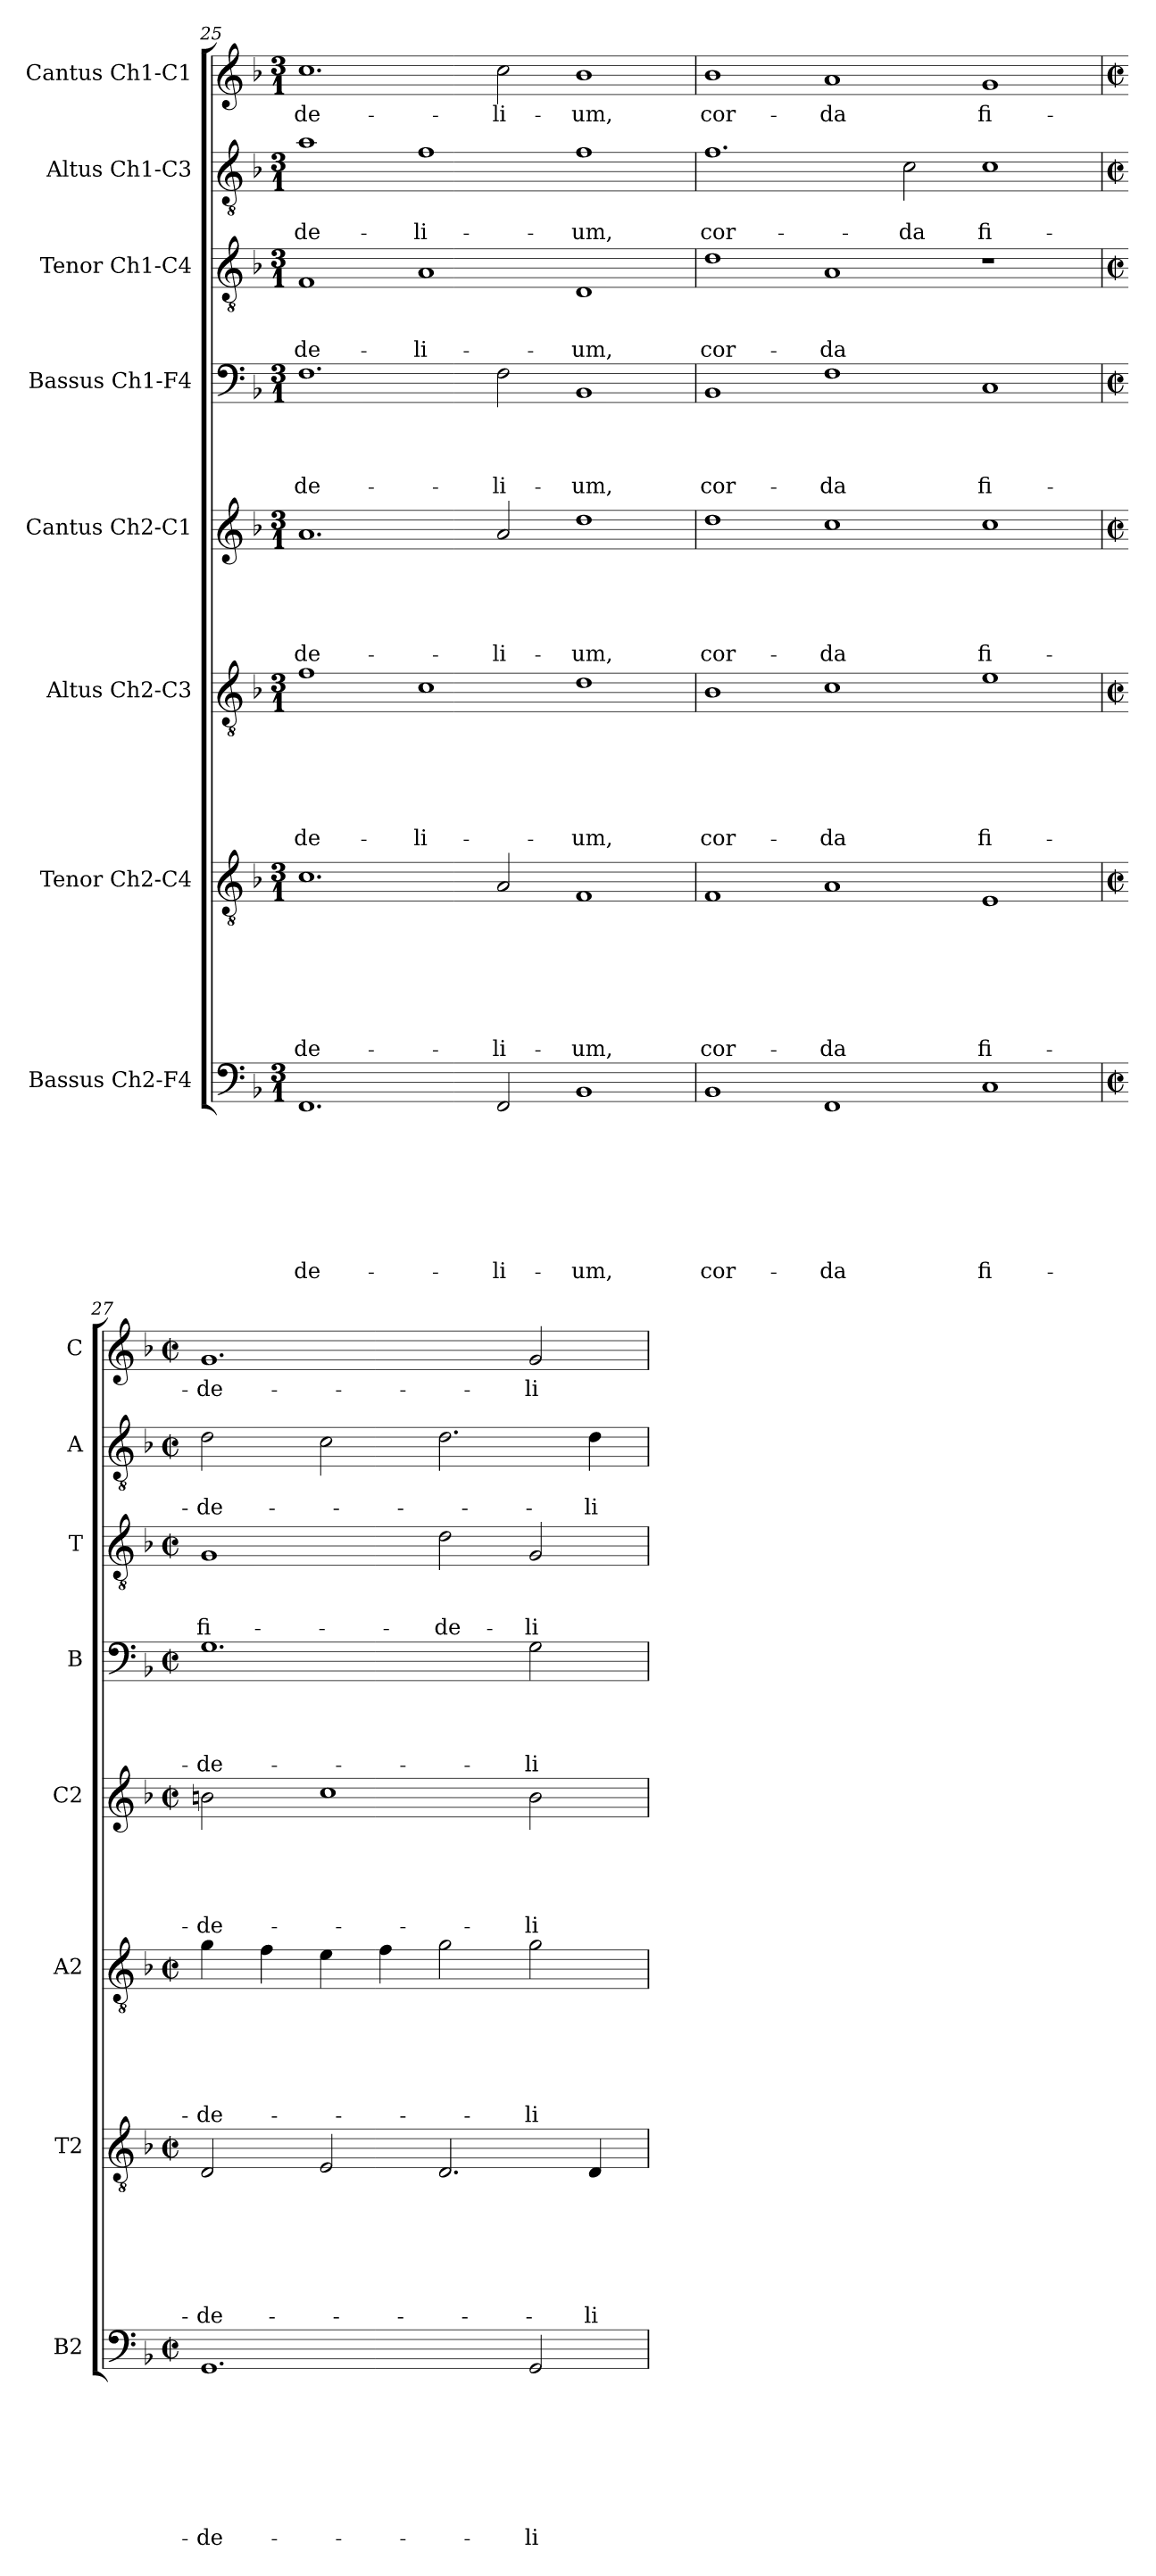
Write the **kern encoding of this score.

**kern	**text	**text	**text	**text	**text	**text	**text	**text	**kern	**text	**text	**text	**text	**text	**text	**text	**kern	**text	**text	**text	**text	**text	**text	**kern	**text	**text	**text	**text	**text	**kern	**text	**text	**text	**text	**kern	**text	**text	**text	**kern	**text	**text	**kern	**text
*part8	*part8	*part8	*part8	*part8	*part8	*part8	*part8	*part8	*part7	*part7	*part7	*part7	*part7	*part7	*part7	*part7	*part6	*part6	*part6	*part6	*part6	*part6	*part6	*part5	*part5	*part5	*part5	*part5	*part5	*part4	*part4	*part4	*part4	*part4	*part3	*part3	*part3	*part3	*part2	*part2	*part2	*part1	*part1
*staff8	*staff8	*staff8	*staff8	*staff8	*staff8	*staff8	*staff8	*staff8	*staff7	*staff7	*staff7	*staff7	*staff7	*staff7	*staff7	*staff7	*staff6	*staff6	*staff6	*staff6	*staff6	*staff6	*staff6	*staff5	*staff5	*staff5	*staff5	*staff5	*staff5	*staff4	*staff4	*staff4	*staff4	*staff4	*staff3	*staff3	*staff3	*staff3	*staff2	*staff2	*staff2	*staff1	*staff1
*I"Bassus Ch2-F4	*	*	*	*	*	*	*	*	*I"Tenor Ch2-C4	*	*	*	*	*	*	*	*I"Altus Ch2-C3	*	*	*	*	*	*	*I"Cantus Ch2-C1	*	*	*	*	*	*I"Bassus Ch1-F4	*	*	*	*	*I"Tenor Ch1-C4	*	*	*	*I"Altus Ch1-C3	*	*	*I"Cantus Ch1-C1	*
*I'B2	*	*	*	*	*	*	*	*	*I'T2	*	*	*	*	*	*	*	*I'A2	*	*	*	*	*	*	*I'C2	*	*	*	*	*	*I'B	*	*	*	*	*I'T	*	*	*	*I'A	*	*	*I'C	*
*clefF4	*	*	*	*	*	*	*	*	*clefGv2	*	*	*	*	*	*	*	*clefGv2	*	*	*	*	*	*	*clefG2	*	*	*	*	*	*clefF4	*	*	*	*	*clefGv2	*	*	*	*clefGv2	*	*	*clefG2	*
*k[b-]	*	*	*	*	*	*	*	*	*k[b-]	*	*	*	*	*	*	*	*k[b-]	*	*	*	*	*	*	*k[b-]	*	*	*	*	*	*k[b-]	*	*	*	*	*k[b-]	*	*	*	*k[b-]	*	*	*k[b-]	*
*F:	*	*	*	*	*	*	*	*	*F:	*	*	*	*	*	*	*	*F:	*	*	*	*	*	*	*F:	*	*	*	*	*	*F:	*	*	*	*	*F:	*	*	*	*F:	*	*	*F:	*
*M3/1	*	*	*	*	*	*	*	*	*M3/1	*	*	*	*	*	*	*	*M3/1	*	*	*	*	*	*	*M3/1	*	*	*	*	*	*M3/1	*	*	*	*	*M3/1	*	*	*	*M3/1	*	*	*M3/1	*
=25	=25	=25	=25	=25	=25	=25	=25	=25	=25	=25	=25	=25	=25	=25	=25	=25	=25	=25	=25	=25	=25	=25	=25	=25	=25	=25	=25	=25	=25	=25	=25	=25	=25	=25	=25	=25	=25	=25	=25	=25	=25	=25	=25
!	!	!	!	!	!	!	!	!LO:LY:b	!	!	!	!	!	!	!	!LO:LY:b	!	!	!	!	!	!	!LO:LY:b	!	!	!	!	!	!LO:LY:b	!	!	!	!	!LO:LY:b	!	!	!	!LO:LY:b	!	!	!LO:LY:b	!	!LO:LY:b
1.FF	.	.	.	.	.	.	.	-de-	1.c	.	.	.	.	.	.	-de-	1f	.	.	.	.	.	-de-	1.a	.	.	.	.	-de-	1.F	.	.	.	-de-	1F	.	.	-de-	1a	.	-de-	1.cc	-de-
!	!	!	!	!	!	!	!	!	!	!	!	!	!	!	!	!	!	!	!	!	!	!	!LO:LY:b	!	!	!	!	!	!	!	!	!	!	!	!	!	!	!LO:LY:b	!	!	!LO:LY:b	!	!
.	.	.	.	.	.	.	.	.	.	.	.	.	.	.	.	.	1c	.	.	.	.	.	-li-	.	.	.	.	.	.	.	.	.	.	.	1A	.	.	-li-	1f	.	-li-	.	.
!	!	!	!	!	!	!	!	!LO:LY:b	!	!	!	!	!	!	!	!LO:LY:b	!	!	!	!	!	!	!	!	!	!	!	!	!LO:LY:b	!	!	!	!	!LO:LY:b	!	!	!	!	!	!	!	!	!LO:LY:b
2FF/	.	.	.	.	.	.	.	-li-	2A/	.	.	.	.	.	.	-li-	.	.	.	.	.	.	.	2a/	.	.	.	.	-li-	2F\	.	.	.	-li-	.	.	.	.	.	.	.	2cc\	-li-
!	!	!	!	!	!	!	!	!LO:LY:b	!	!	!	!	!	!	!	!LO:LY:b	!	!	!	!	!	!	!LO:LY:b	!	!	!	!	!	!LO:LY:b	!	!	!	!	!LO:LY:b	!	!	!	!LO:LY:b	!	!	!LO:LY:b	!	!LO:LY:b
1BB-	.	.	.	.	.	.	.	-um,	1F	.	.	.	.	.	.	-um,	1d	.	.	.	.	.	-um,	1dd	.	.	.	.	-um,	1BB-	.	.	.	-um,	1D	.	.	-um,	1f	.	-um,	1b-	-um,
=26	=26	=26	=26	=26	=26	=26	=26	=26	=26	=26	=26	=26	=26	=26	=26	=26	=26	=26	=26	=26	=26	=26	=26	=26	=26	=26	=26	=26	=26	=26	=26	=26	=26	=26	=26	=26	=26	=26	=26	=26	=26	=26	=26
!	!	!	!	!	!	!	!	!LO:LY:b	!	!	!	!	!	!	!	!LO:LY:b	!	!	!	!	!	!	!LO:LY:b	!	!	!	!	!	!LO:LY:b	!	!	!	!	!LO:LY:b	!	!	!	!LO:LY:b	!	!	!LO:LY:b	!	!LO:LY:b
1BB-	.	.	.	.	.	.	.	cor-	1F	.	.	.	.	.	.	cor-	1B-	.	.	.	.	.	cor-	1dd	.	.	.	.	cor-	1BB-	.	.	.	cor-	1d	.	.	cor-	1.f	.	cor-	1b-	cor-
!	!	!	!	!	!	!	!	!LO:LY:b	!	!	!	!	!	!	!	!LO:LY:b	!	!	!	!	!	!	!LO:LY:b	!	!	!	!	!	!LO:LY:b	!	!	!	!	!LO:LY:b	!	!	!	!LO:LY:b	!	!	!	!	!LO:LY:b
1FF	.	.	.	.	.	.	.	-da	1A	.	.	.	.	.	.	-da	1c	.	.	.	.	.	-da	1cc	.	.	.	.	-da	1F	.	.	.	-da	1A	.	.	-da	.	.	.	1a	-da
!	!	!	!	!	!	!	!	!	!	!	!	!	!	!	!	!	!	!	!	!	!	!	!	!	!	!	!	!	!	!	!	!	!	!	!	!	!	!	!	!	!LO:LY:b	!	!
.	.	.	.	.	.	.	.	.	.	.	.	.	.	.	.	.	.	.	.	.	.	.	.	.	.	.	.	.	.	.	.	.	.	.	.	.	.	.	2c\	.	-da	.	.
!	!	!	!	!	!	!	!	!LO:LY:b	!	!	!	!	!	!	!	!LO:LY:b	!	!	!	!	!	!	!LO:LY:b	!	!	!	!	!	!LO:LY:b	!	!	!	!	!LO:LY:b	!	!	!	!	!	!	!LO:LY:b	!	!LO:LY:b
1C	.	.	.	.	.	.	.	fi-	1E	.	.	.	.	.	.	fi-	1e	.	.	.	.	.	fi-	1cc	.	.	.	.	fi-	1C	.	.	.	fi-	1r	.	.	.	1c	.	fi-	1g	fi-
!!LO:LB:g=z
=27	=27	=27	=27	=27	=27	=27	=27	=27	=27	=27	=27	=27	=27	=27	=27	=27	=27	=27	=27	=27	=27	=27	=27	=27	=27	=27	=27	=27	=27	=27	=27	=27	=27	=27	=27	=27	=27	=27	=27	=27	=27	=27	=27
*M2/2	*	*	*	*	*	*	*	*	*M2/2	*	*	*	*	*	*	*	*M2/2	*	*	*	*	*	*	*M2/2	*	*	*	*	*	*M2/2	*	*	*	*	*M2/2	*	*	*	*M2/2	*	*	*M2/2	*
*met(c|)	*	*	*	*	*	*	*	*	*met(c|)	*	*	*	*	*	*	*	*met(c|)	*	*	*	*	*	*	*met(c|)	*	*	*	*	*	*met(c|)	*	*	*	*	*met(c|)	*	*	*	*met(c|)	*	*	*met(c|)	*
!	!	!	!	!	!	!	!	!LO:LY:b	!	!	!	!	!	!	!	!LO:LY:b	!	!	!	!	!	!	!LO:LY:b	!	!	!	!	!	!LO:LY:b	!	!	!	!	!LO:LY:b	!	!	!	!LO:LY:b	!	!	!LO:LY:b	!	!LO:LY:b
1.GG	.	.	.	.	.	.	.	-de-	2D/	.	.	.	.	.	.	-de-	4g\	.	.	.	.	.	-de-	2bn\	.	.	.	.	-de-	1.G	.	.	.	-de-	1G	.	.	fi-	2d\	.	-de-	1.g	-de-
.	.	.	.	.	.	.	.	.	.	.	.	.	.	.	.	.	4f\	.	.	.	.	.	.	.	.	.	.	.	.	.	.	.	.	.	.	.	.	.	.	.	.	.	.
.	.	.	.	.	.	.	.	.	2E/	.	.	.	.	.	.	.	4e\	.	.	.	.	.	.	1cc	.	.	.	.	.	.	.	.	.	.	.	.	.	.	2c\	.	.	.	.
.	.	.	.	.	.	.	.	.	.	.	.	.	.	.	.	.	4f\	.	.	.	.	.	.	.	.	.	.	.	.	.	.	.	.	.	.	.	.	.	.	.	.	.	.
!	!	!	!	!	!	!	!	!	!	!	!	!	!	!	!	!	!	!	!	!	!	!	!	!	!	!	!	!	!	!	!	!	!	!	!	!	!	!LO:LY:b	!	!	!	!	!
.	.	.	.	.	.	.	.	.	2.D/	.	.	.	.	.	.	.	2g\	.	.	.	.	.	.	.	.	.	.	.	.	.	.	.	.	.	2d\	.	.	-de-	2.d\	.	.	.	.
!	!	!	!	!	!	!	!	!LO:LY:b	!	!	!	!	!	!	!	!	!	!	!	!	!	!	!LO:LY:b	!	!	!	!	!	!LO:LY:b	!	!	!	!	!LO:LY:b	!	!	!	!LO:LY:b	!	!	!	!	!LO:LY:b
2GG/	.	.	.	.	.	.	.	-li-	.	.	.	.	.	.	.	.	2g\	.	.	.	.	.	-li-	2b\	.	.	.	.	-li-	2G\	.	.	.	-li-	2G/	.	.	-li-	.	.	.	2g/	-li-
!	!	!	!	!	!	!	!	!	!	!	!	!	!	!	!	!LO:LY:b	!	!	!	!	!	!	!	!	!	!	!	!	!	!	!	!	!	!	!	!	!	!	!	!	!LO:LY:b	!	!
.	.	.	.	.	.	.	.	.	4D/	.	.	.	.	.	.	-li-	.	.	.	.	.	.	.	.	.	.	.	.	.	.	.	.	.	.	.	.	.	.	4d\	.	-li-	.	.
=	=	=	=	=	=	=	=	=	=	=	=	=	=	=	=	=	=	=	=	=	=	=	=	=	=	=	=	=	=	=	=	=	=	=	=	=	=	=	=	=	=	=	=
*-	*-	*-	*-	*-	*-	*-	*-	*-	*-	*-	*-	*-	*-	*-	*-	*-	*-	*-	*-	*-	*-	*-	*-	*-	*-	*-	*-	*-	*-	*-	*-	*-	*-	*-	*-	*-	*-	*-	*-	*-	*-	*-	*-
